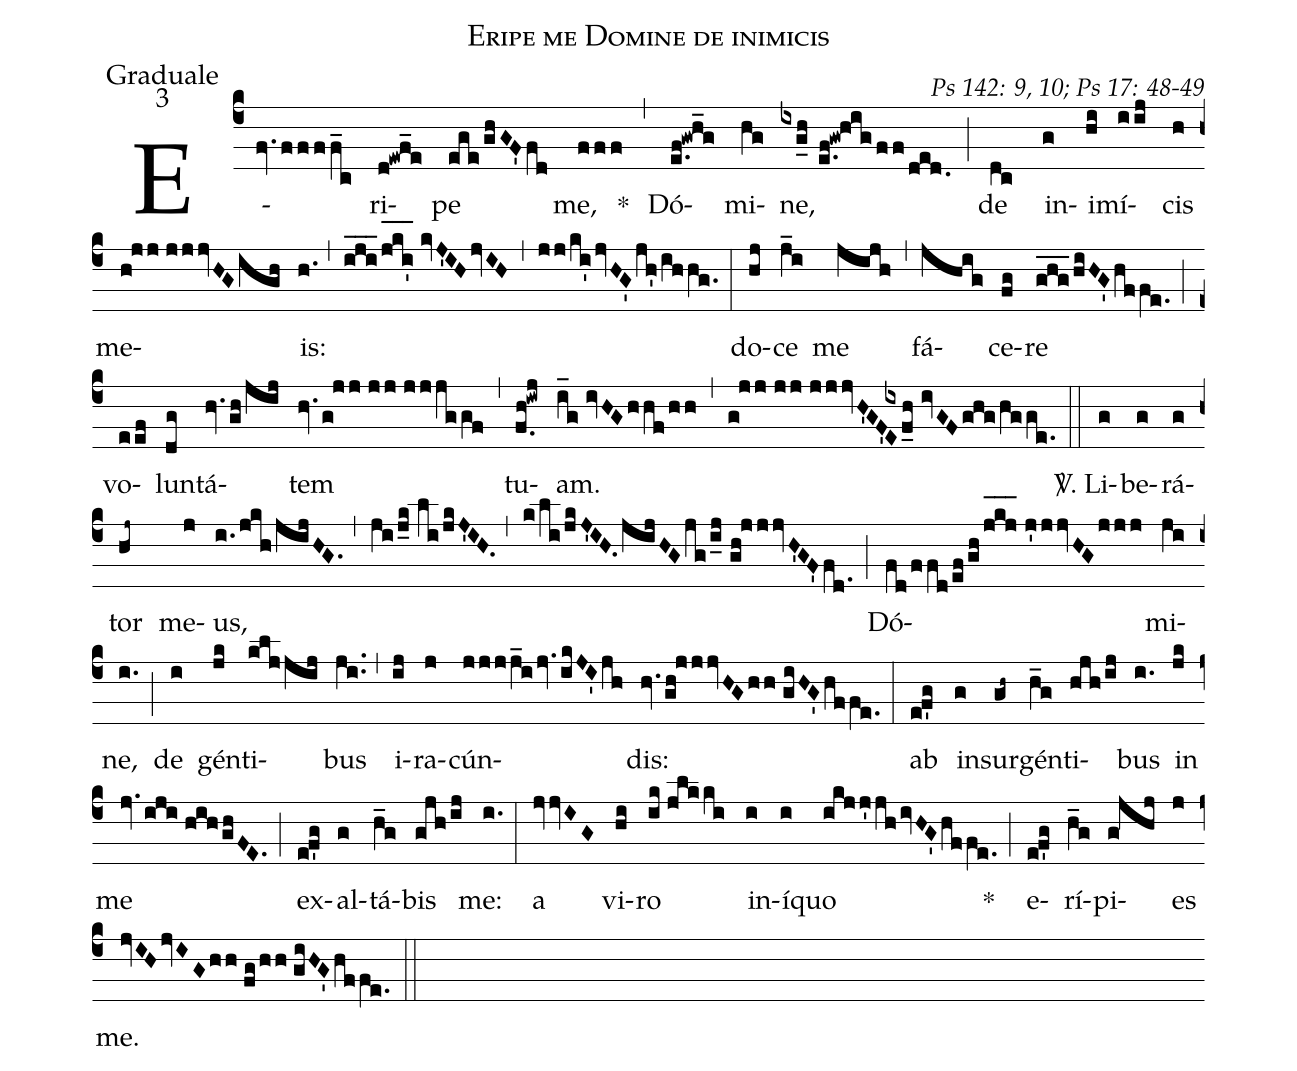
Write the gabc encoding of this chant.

name: Eripe me Domine de inimicis;
office-part: Graduale;
mode: 3;
commentary: Ps 142: 9, 10; Ps 17: 48-49;
%%
(c4) E(fv.ffff_c)ri(d!ewf_e)pe(ege/ghGF'fd) me,(fff) *(,)
Dó(e.f!gwh_g)mi(hg)ne,(ixg_h//e.f!gw!higff/ded.) (;) de(dc) in(g)i(hi)mí(iij)cis(h) me(h!jj//jjjvHGigh)is:(h.) (,) (i_j_i_2/j_[hl:1]k_[hl:1]i'_[hl:1]//kvJ'IHjvIH) (,) (jj/ki'jvHG'jh'/ihhg.) (:)
do(hj)ce(j_i) me(jijh) (,) fá(jhig)ce(fg)re(ghg___/hiHG'hffe.) (;) vo(eef)lun(dg)tá(hv.gh/jij)tem(hv.g!jj//jj//jjjggf) (,) tu(f.0h!iwj)am.(i_g//ivHGhhf/hh) (,) (g!jj//jj//jjjvH'GF'/[-0.5]{ix}E0/f_h//ivGFghg/hgge.) (::)
<sp>V/</sp>. Li(g)be(g)rá(g)tor(hj~) me(j)us,(i./jkh/jijHG.) (,) (ji/j_k//li/jkJ'IH.) (,) (k/li/jk/J'IH.jijHGjg/i_j//gh!jjjvH'GF'fd.) (;) Dó(fd/ffd/ef/gh/j_[hl:1]k_[hl:1]j_[hl:1]//j'jjvHGjjj)mi(ji)ne,(i.) (;) de(i) gén(jk)ti(kljjij)bus(ji..) (,) i(ij)ra(j)cún(jjjj_ijv.ikJI'jh)dis:(hv.gh!jjjvHGhh//giHG'hffe.) (:)
ab(ef'g) in(g)sur(gh~)gén(h_g)ti(hjh/ij)bus(i.) in(jk) me(jv.iji//hihghFE.) (;) ex(ef'g)al(g)tá(h_g)bis(gjh/ij) me:(i.) (:)
a(jvvIG) vi(hi)ro(ik//jlkki) in(i)í(i)quo(ikjj'jhivHG'hffe.) *(;) e(ef'g)rí(h_g)pi(g!jhj)es(j) me.(jvIHjvIGhh//fg/hh//giHG'hffe.) (::)
